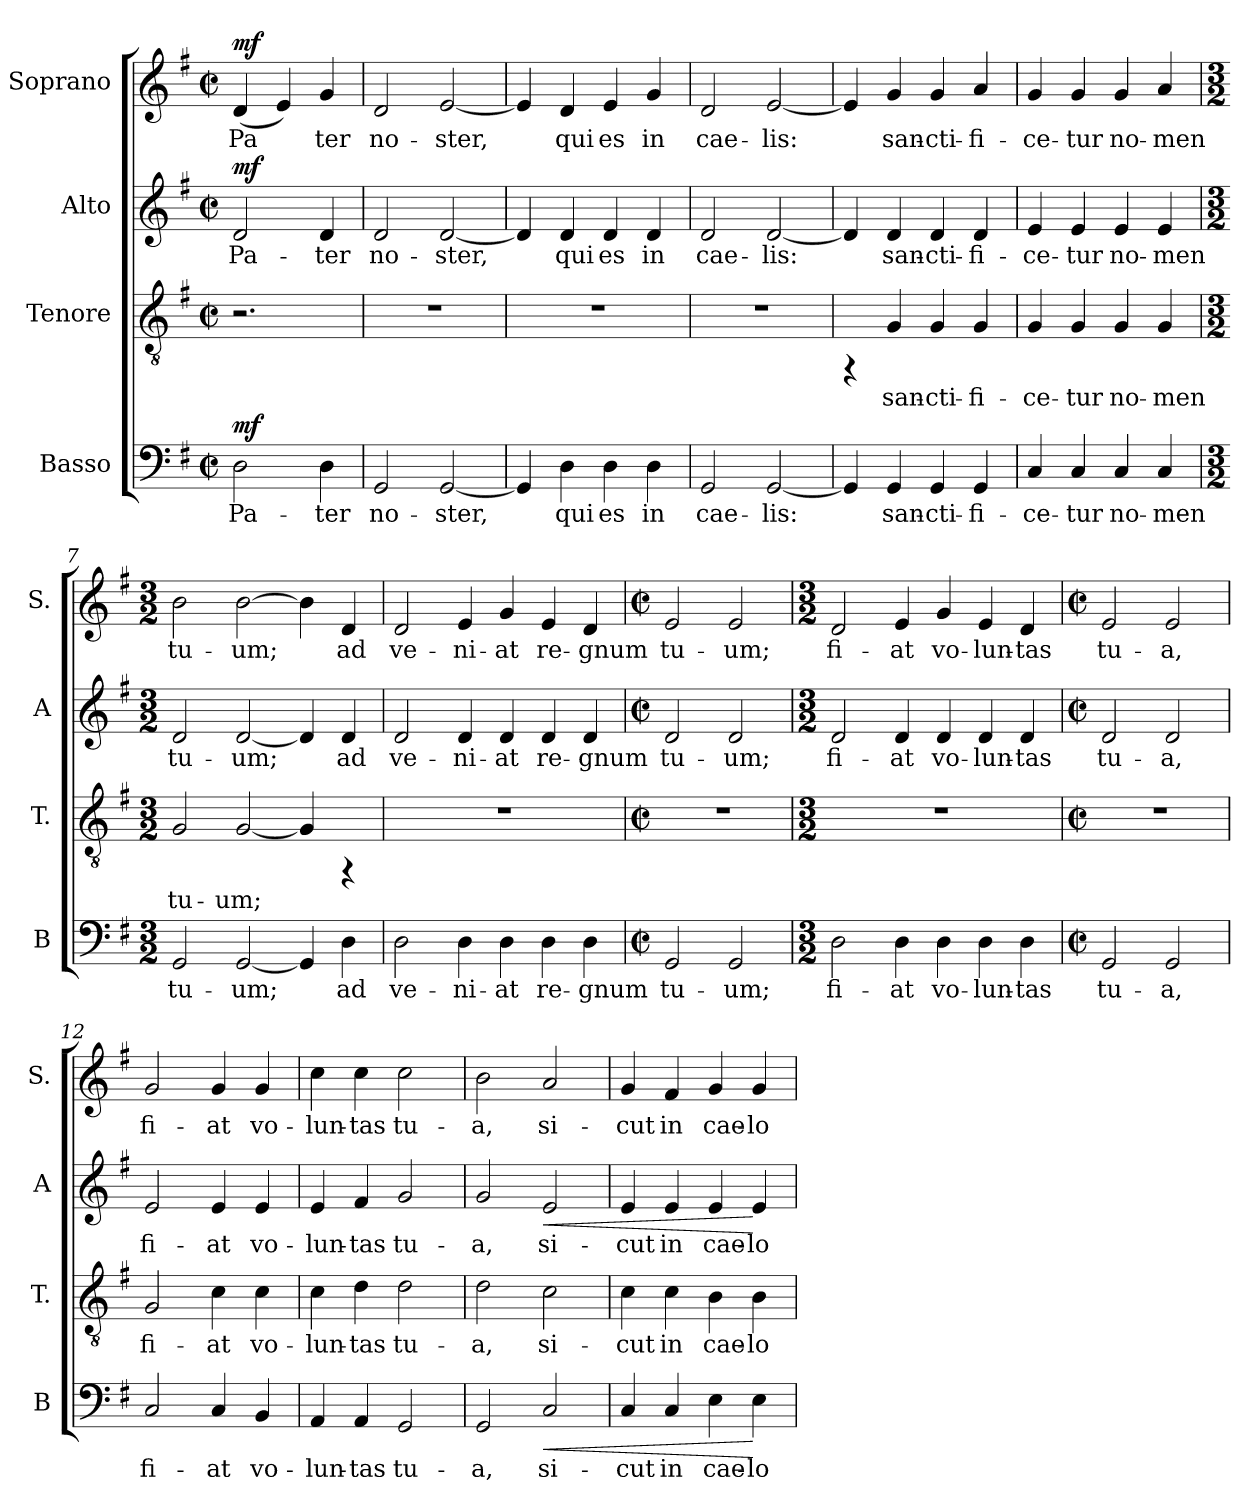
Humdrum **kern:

**kern	**text	**dynam	**kern	**text	**kern	**text	**dynam	**kern	**text	**dynam
*part4	*part4	*part4	*part3	*part3	*part2	*part2	*part2	*part1	*part1	*part1
*staff4	*staff4	*staff4	*staff3	*staff3	*staff2	*staff2	*staff2	*staff1	*staff1	*staff1
*I"Basso	*	*	*I"Tenore	*	*I"Alto	*	*	*I"Soprano	*	*
*I'B	*	*	*I'T.	*	*I'A	*	*	*I'S.	*	*
!!LO:PB:g=z
*stria5	*	*	*stria5	*	*stria5	*	*	*stria5	*	*
*clefF4	*	*	*clefGv2	*	*clefG2	*	*	*clefG2	*	*
*k[f#]	*	*	*k[f#]	*	*k[f#]	*	*	*k[f#]	*	*
*G:	*	*	*G:	*	*G:	*	*	*G:	*	*
*M2/2	*	*	*M2/2	*	*M2/2	*	*	*M2/2	*	*
*met(c|)	*	*	*met(c|)	*	*met(c|)	*	*	*met(c|)	*	*
=1	=1	=1	=1	=1	=1	=1	=1	=1	=1	=1
!	!LO:LY:b:cj	!LO:DY:a	!	!	!	!LO:LY:b:cj	!LO:DY:a	!	!LO:LY:b:cj	!LO:DY:a
2D\	Pa-	mf	2.r	.	2d/	Pa-	mf	(<4d/	Pa-	mf
!	!	!	!	!	!	!	!	!	!LO:LY:b:cj	!
.	.	.	.	.	.	.	.	4e/)	--	.
!	!LO:LY:b:cj	!	!	!	!	!LO:LY:b:cj	!	!	!LO:LY:b:cj	!
4D\	-ter	.	.	.	4d/	-ter	.	4g/	-ter	.
=2	=2	=2	=2	=2	=2	=2	=2	=2	=2	=2
!	!LO:LY:b:cj	!	!	!	!	!LO:LY:b:cj	!	!	!LO:LY:b:cj	!
2GG/	no-	.	1r	.	2d/	no-	.	2d/	no-	.
!	!LO:LY:b:cj	!	!	!	!	!LO:LY:b:cj	!	!	!LO:LY:b:cj	!
[<2GG/	-ster,	.	.	.	[<2d/	-ster,	.	[<2e/	-ster,	.
=3	=3	=3	=3	=3	=3	=3	=3	=3	=3	=3
!	!LO:LY:b:cj	!	!	!	!	!LO:LY:b:cj	!	!	!LO:LY:b:cj	!
4GG/]	.	.	1r	.	4d/]	.	.	4e/]	.	.
!	!LO:LY:b:cj	!	!	!	!	!LO:LY:b:cj	!	!	!LO:LY:b:cj	!
4D\	qui	.	.	.	4d/	qui	.	4d/	qui	.
!	!LO:LY:b:cj	!	!	!	!	!LO:LY:b:cj	!	!	!LO:LY:b:cj	!
4D\	es	.	.	.	4d/	es	.	4e/	es	.
!	!LO:LY:b:cj	!	!	!	!	!LO:LY:b:cj	!	!	!LO:LY:b:cj	!
4D\	in	.	.	.	4d/	in	.	4g/	in	.
=4	=4	=4	=4	=4	=4	=4	=4	=4	=4	=4
!	!LO:LY:b:cj	!	!	!	!	!LO:LY:b:cj	!	!	!LO:LY:b:cj	!
2GG/	cae-	.	1r	.	2d/	cae-	.	2d/	cae-	.
!	!LO:LY:b:cj	!	!	!	!	!LO:LY:b:cj	!	!	!LO:LY:b:cj	!
[<2GG/	-lis:	.	.	.	[<2d/	-lis:	.	[<2e/	-lis:	.
=5	=5	=5	=5	=5	=5	=5	=5	=5	=5	=5
!	!LO:LY:b:cj	!	!	!	!	!LO:LY:b:cj	!	!	!LO:LY:b:cj	!
4GG/]	.	.	4rFF	.	4d/]	.	.	4e/]	.	.
!	!LO:LY:b:cj	!	!	!LO:LY:b:cj	!	!LO:LY:b:cj	!	!	!LO:LY:b:cj	!
4GG/	san-	.	4G/	san-	4d/	san-	.	4g/	san-	.
!	!LO:LY:b:cj	!	!	!LO:LY:b:cj	!	!LO:LY:b:cj	!	!	!LO:LY:b:cj	!
4GG/	-cti-	.	4G/	-cti-	4d/	-cti-	.	4g/	-cti-	.
!	!LO:LY:b:cj	!	!	!LO:LY:b:cj	!	!LO:LY:b:cj	!	!	!LO:LY:b:cj	!
4GG/	-fi-	.	4G/	-fi-	4d/	-fi-	.	4a/	-fi-	.
!!LO:LB:g=z
=6	=6	=6	=6	=6	=6	=6	=6	=6	=6	=6
!	!LO:LY:b:cj	!	!	!LO:LY:b:cj	!	!LO:LY:b:cj	!	!	!LO:LY:b:cj	!
4C/	-ce-	.	4G/	-ce-	4e/	-ce-	.	4g/	-ce-	.
!	!LO:LY:b:cj	!	!	!LO:LY:b:cj	!	!LO:LY:b:cj	!	!	!LO:LY:b:cj	!
4C/	-tur	.	4G/	-tur	4e/	-tur	.	4g/	-tur	.
!	!LO:LY:b:cj	!	!	!LO:LY:b:cj	!	!LO:LY:b:cj	!	!	!LO:LY:b:cj	!
4C/	no-	.	4G/	no-	4e/	no-	.	4g/	no-	.
!	!LO:LY:b:cj	!	!	!LO:LY:b:cj	!	!LO:LY:b:cj	!	!	!LO:LY:b:cj	!
4C/	-men	.	4G/	-men	4e/	-men	.	4a/	-men	.
=7	=7	=7	=7	=7	=7	=7	=7	=7	=7	=7
*M3/2	*	*	*M3/2	*	*M3/2	*	*	*M3/2	*	*
!	!LO:LY:b:cj	!	!	!LO:LY:b:cj	!	!LO:LY:b:cj	!	!	!LO:LY:b:cj	!
2GG/	tu-	.	2G/	tu-	2d/	tu-	.	2b\	tu-	.
!	!LO:LY:b:cj	!	!	!LO:LY:b:cj	!	!LO:LY:b:cj	!	!	!LO:LY:b:cj	!
[<2GG/	-um;	.	[<2G/	-um;	[<2d/	-um;	.	[>2b\	-um;	.
!	!LO:LY:b:cj	!	!	!LO:LY:b:cj	!	!LO:LY:b:cj	!	!	!LO:LY:b:cj	!
4GG/]	.	.	4G/]	.	4d/]	.	.	4b\]	.	.
!	!LO:LY:b:cj	!	!	!	!	!LO:LY:b:cj	!	!	!LO:LY:b:cj	!
4D\	ad	.	4rFF	.	4d/	ad	.	4d/	ad	.
=8	=8	=8	=8	=8	=8	=8	=8	=8	=8	=8
!	!LO:LY:b:cj	!	!	!	!	!LO:LY:b:cj	!	!	!LO:LY:b:cj	!
2D\	ve-	.	1.r	.	2d/	ve-	.	2d/	ve-	.
!	!LO:LY:b:cj	!	!	!	!	!LO:LY:b:cj	!	!	!LO:LY:b:cj	!
4D\	-ni-	.	.	.	4d/	-ni-	.	4e/	-ni-	.
!	!LO:LY:b:cj	!	!	!	!	!LO:LY:b:cj	!	!	!LO:LY:b:cj	!
4D\	-at	.	.	.	4d/	-at	.	4g/	-at	.
!	!LO:LY:b:cj	!	!	!	!	!LO:LY:b:cj	!	!	!LO:LY:b:cj	!
4D\	re-	.	.	.	4d/	re-	.	4e/	re-	.
!	!LO:LY:b:cj	!	!	!	!	!LO:LY:b:cj	!	!	!LO:LY:b:cj	!
4D\	-gnum	.	.	.	4d/	-gnum	.	4d/	-gnum	.
=9	=9	=9	=9	=9	=9	=9	=9	=9	=9	=9
*M2/2	*	*	*M2/2	*	*M2/2	*	*	*M2/2	*	*
*met(c|)	*	*	*met(c|)	*	*met(c|)	*	*	*met(c|)	*	*
!	!LO:LY:b:cj	!	!	!	!	!LO:LY:b:cj	!	!	!LO:LY:b:cj	!
2GG/	tu-	.	1r	.	2d/	tu-	.	2e/	tu-	.
!	!LO:LY:b:cj	!	!	!	!	!LO:LY:b:cj	!	!	!LO:LY:b:cj	!
2GG/	-um;	.	.	.	2d/	-um;	.	2e/	-um;	.
=10	=10	=10	=10	=10	=10	=10	=10	=10	=10	=10
*M3/2	*	*	*M3/2	*	*M3/2	*	*	*M3/2	*	*
!	!LO:LY:b:cj	!	!	!	!	!LO:LY:b:cj	!	!	!LO:LY:b:cj	!
2D\	fi-	.	1.r	.	2d/	fi-	.	2d/	fi-	.
!	!LO:LY:b:cj	!	!	!	!	!LO:LY:b:cj	!	!	!LO:LY:b:cj	!
4D\	-at	.	.	.	4d/	-at	.	4e/	-at	.
!	!LO:LY:b:cj	!	!	!	!	!LO:LY:b:cj	!	!	!LO:LY:b:cj	!
4D\	vo-	.	.	.	4d/	vo-	.	4g/	vo-	.
!	!LO:LY:b:cj	!	!	!	!	!LO:LY:b:cj	!	!	!LO:LY:b:cj	!
4D\	-lun-	.	.	.	4d/	-lun-	.	4e/	-lun-	.
!	!LO:LY:b:cj	!	!	!	!	!LO:LY:b:cj	!	!	!LO:LY:b:cj	!
4D\	-tas	.	.	.	4d/	-tas	.	4d/	-tas	.
!!LO:PB:g=z
=11	=11	=11	=11	=11	=11	=11	=11	=11	=11	=11
*M2/2	*	*	*M2/2	*	*M2/2	*	*	*M2/2	*	*
*met(c|)	*	*	*met(c|)	*	*met(c|)	*	*	*met(c|)	*	*
!	!LO:LY:b:cj	!	!	!	!	!LO:LY:b:cj	!	!	!LO:LY:b:cj	!
2GG/	tu-	.	1r	.	2d/	tu-	.	2e/	tu-	.
!	!LO:LY:b:cj	!	!	!	!	!LO:LY:b:cj	!	!	!LO:LY:b:cj	!
2GG/	-a,	.	.	.	2d/	-a,	.	2e/	-a,	.
=12	=12	=12	=12	=12	=12	=12	=12	=12	=12	=12
!	!LO:LY:b:cj	!	!	!LO:LY:b:cj	!	!LO:LY:b:cj	!	!	!LO:LY:b:cj	!
2C/	fi-	.	2G/	fi-	2e/	fi-	.	2g/	fi-	.
!	!LO:LY:b:cj	!	!	!LO:LY:b:cj	!	!LO:LY:b:cj	!	!	!LO:LY:b:cj	!
4C/	-at	.	4c\	-at	4e/	-at	.	4g/	-at	.
!	!LO:LY:b:cj	!	!	!LO:LY:b:cj	!	!LO:LY:b:cj	!	!	!LO:LY:b:cj	!
4BB/	vo-	.	4c\	vo-	4e/	vo-	.	4g/	vo-	.
=13	=13	=13	=13	=13	=13	=13	=13	=13	=13	=13
!	!LO:LY:b:cj	!	!	!LO:LY:b:cj	!	!LO:LY:b:cj	!	!	!LO:LY:b:cj	!
4AA/	-lun-	.	4c\	-lun-	4e/	-lun-	.	4cc\	-lun-	.
!	!LO:LY:b:cj	!	!	!LO:LY:b:cj	!	!LO:LY:b:cj	!	!	!LO:LY:b:cj	!
4AA/	-tas	.	4d\	-tas	4f#/	-tas	.	4cc\	-tas	.
!	!LO:LY:b:cj	!	!	!LO:LY:b:cj	!	!LO:LY:b:cj	!	!	!LO:LY:b:cj	!
2GG/	tu-	.	2d\	tu-	2g/	tu-	.	2cc\	tu-	.
=14	=14	=14	=14	=14	=14	=14	=14	=14	=14	=14
!	!LO:LY:b:cj	!	!	!LO:LY:b:cj	!	!LO:LY:b:cj	!	!	!LO:LY:b:cj	!
2GG/	-a,	.	2d\	-a,	2g/	-a,	.	2b\	-a,	.
!	!LO:LY:b:cj	!LO:HP:b	!	!LO:LY:b:cj	!	!LO:LY:b:cj	!LO:HP:b	!	!LO:LY:b:cj	!
2C/	si-	<	2c\	si-	2e/	si-	<	2a/	si-	.
=15	=15	=15	=15	=15	=15	=15	=15	=15	=15	=15
!	!LO:LY:b:cj	!	!	!LO:LY:b:cj	!	!LO:LY:b:cj	!	!	!LO:LY:b:cj	!
4C/	-cut	.	4c\	-cut	4e/	-cut	.	4g/	-cut	.
!	!LO:LY:b:cj	!	!	!LO:LY:b:cj	!	!LO:LY:b:cj	!	!	!LO:LY:b:cj	!
4C/	in	.	4c\	in	4e/	in	.	4f#/	in	.
!	!LO:LY:b:cj	!	!	!LO:LY:b:cj	!	!LO:LY:b:cj	!	!	!LO:LY:b:cj	!
4E\	cae-	.	4B\	cae-	4e/	cae-	.	4g/	cae-	.
!	!LO:LY:b:cj	!	!	!LO:LY:b:cj	!	!LO:LY:b:cj	!	!	!LO:LY:b:cj	!
4E\	-lo	[	4B\	-lo	4e/	-lo	[	4g/	-lo	.
=	=	=	=	=	=	=	=	=	=	=
*-	*-	*-	*-	*-	*-	*-	*-	*-	*-	*-
